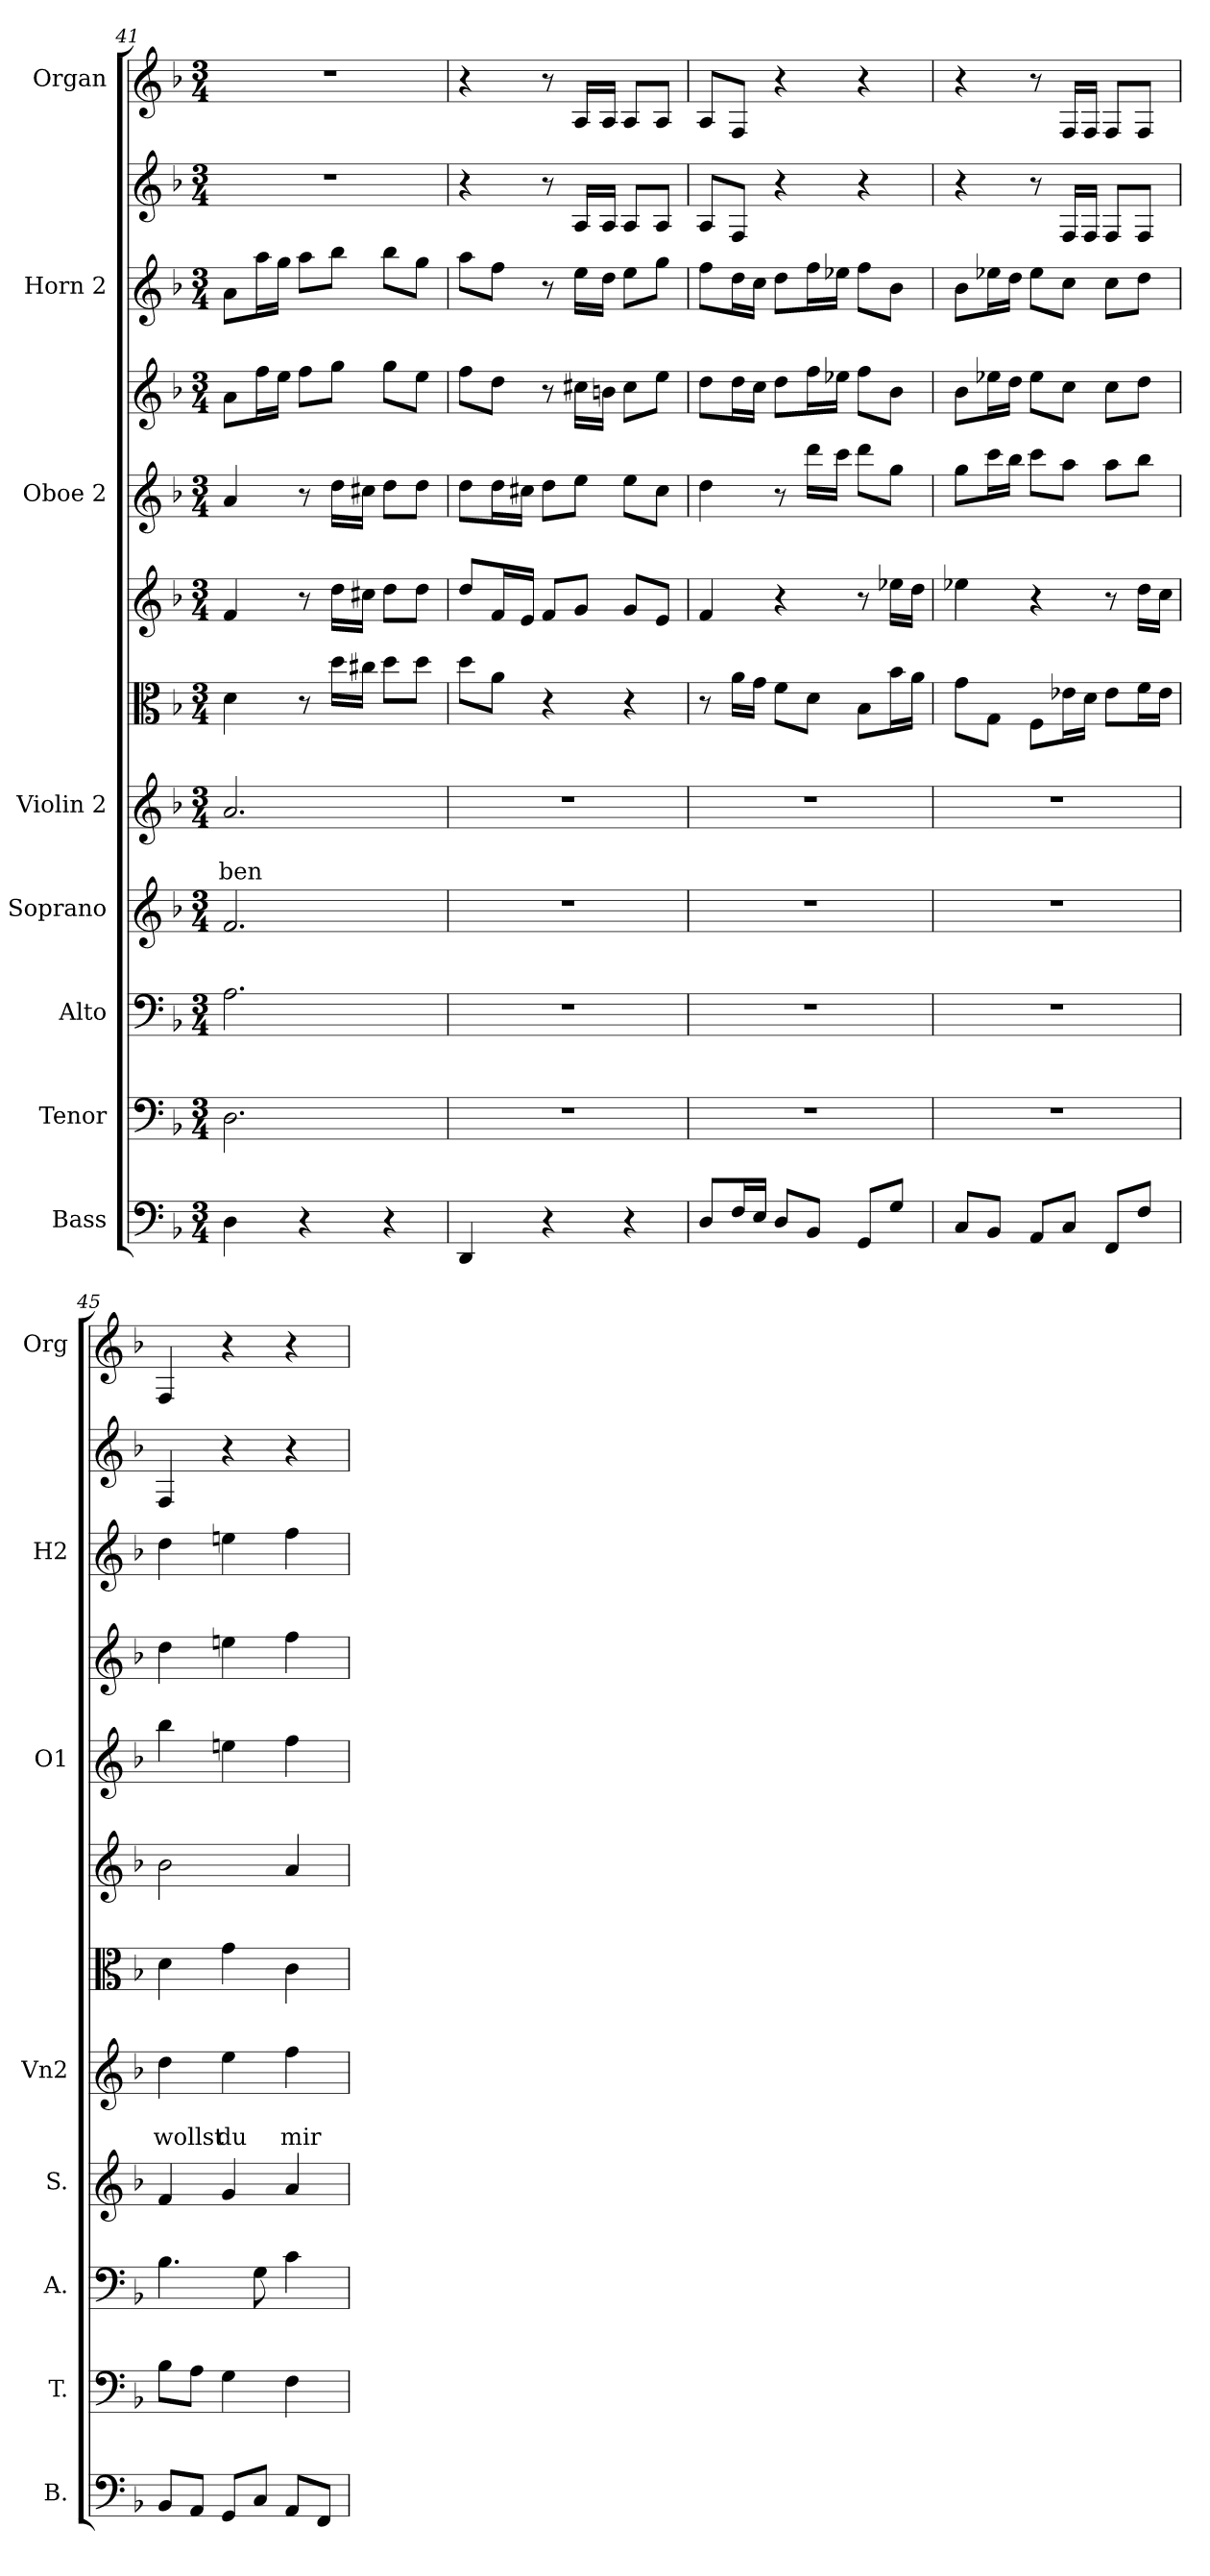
**kern	**kern	**kern	**kern	**kern	**text	**text	**kern	**kern	**kern	**kern	**kern	**kern	**kern
*part8	*part7	*part6	*part5	*part4	*part4	*part4	*part4	*part4	*part3	*part3	*part2	*part2	*part1
*staff12	*staff11	*staff10	*staff9	*staff8	*staff8	*staff8	*staff7	*staff6	*staff5	*staff4	*staff3	*staff2	*staff1
*I"Bass	*I"Tenor	*I"Alto	*I"Soprano	*I"Violin 2	*	*	*	*	*I"Oboe 2	*	*I"Horn 2	*	*I"Organ
*I'B.	*I'T.	*I'A.	*I'S.	*I'Vn2	*	*	*	*	*I'O1	*	*I'H2	*	*I'Org
*clefF4	*clefF4	*clefF4	*clefG2	*clefG2	*	*	*clefC3	*clefG2	*clefG2	*clefG2	*clefG2	*clefG2	*clefG2
*k[b-]	*k[b-]	*k[b-]	*k[b-]	*k[b-]	*	*	*k[b-]	*k[b-]	*k[b-]	*k[b-]	*k[b-]	*k[b-]	*k[b-]
*F:	*F:	*F:	*F:	*F:	*	*	*F:	*F:	*F:	*F:	*F:	*F:	*F:
*M3/4	*M3/4	*M3/4	*M3/4	*M3/4	*	*	*M3/4	*M3/4	*M3/4	*M3/4	*M3/4	*M3/4	*M3/4
=41	=41	=41	=41	=41	=41	=41	=41	=41	=41	=41	=41	=41	=41
4D\	2.D\	2.A\	2.f/	2.a/	.	-ben	4d\	4f/	4a/	8a\L	8a\L	2.r	2.r
.	.	.	.	.	.	.	.	.	.	16ff\L	16aa\L	.	.
.	.	.	.	.	.	.	.	.	.	16ee\JJ	16gg\JJ	.	.
4r	.	.	.	.	.	.	8r	8r	8r	8ff\L	8aa\L	.	.
.	.	.	.	.	.	.	16dd\LL	16dd\LL	16dd\LL	8gg\J	8bb-\J	.	.
.	.	.	.	.	.	.	16cc#X\JJ	16cc#X\JJ	16cc#X\JJ	.	.	.	.
4r	.	.	.	.	.	.	8dd\L	8dd\L	8dd\L	8gg\L	8bb-\L	.	.
.	.	.	.	.	.	.	8dd\J	8dd\J	8dd\J	8ee\J	8gg\J	.	.
!!LO:PB:g=z
=42	=42	=42	=42	=42	=42	=42	=42	=42	=42	=42	=42	=42	=42
4DD/	2.r	2.r	2.r	2.r	.	.	8dd\L	8dd/L	8dd\L	8ff\L	8aa\L	4r	4r
.	.	.	.	.	.	.	8a\J	16f/L	16dd\L	8dd\J	8ff\J	.	.
.	.	.	.	.	.	.	.	16e/JJ	16cc#X\JJ	.	.	.	.
4r	.	.	.	.	.	.	4r	8f/L	8dd\L	8r	8r	8r	8r
.	.	.	.	.	.	.	.	8g/J	8ee\J	16cc#X\LL	16ee\LL	16A/LL	16A/LL
.	.	.	.	.	.	.	.	.	.	16bn\JJ	16dd\JJ	16A/JJ	16A/JJ
4r	.	.	.	.	.	.	4r	8g/L	8ee\L	8cc#\L	8ee\L	8A/L	8A/L
.	.	.	.	.	.	.	.	8e/J	8cc#\J	8ee\J	8gg\J	8A/J	8A/J
=43	=43	=43	=43	=43	=43	=43	=43	=43	=43	=43	=43	=43	=43
8D/L	2.r	2.r	2.r	2.r	.	.	8r	4f/	4dd\	8dd\L	8ff\L	8A/L	8A/L
16F/L	.	.	.	.	.	.	16a\LL	.	.	16dd\L	16dd\L	8F/J	8F/J
16E/JJ	.	.	.	.	.	.	16g\JJ	.	.	16cc\JJ	16cc\JJ	.	.
8D/L	.	.	.	.	.	.	8f\L	4r	8r	8dd\L	8dd\L	4r	4r
8BB-/J	.	.	.	.	.	.	8d\J	.	16ddd\LL	16ff\L	16ff\L	.	.
.	.	.	.	.	.	.	.	.	16ccc\JJ	16ee-X\JJ	16ee-X\JJ	.	.
8GG/L	.	.	.	.	.	.	8B-\L	8r	8ddd\L	8ff\L	8ff\L	4r	4r
8G/J	.	.	.	.	.	.	16b-\L	16ee-X\LL	8gg\J	8b-\J	8b-\J	.	.
.	.	.	.	.	.	.	16a\JJ	16dd\JJ	.	.	.	.	.
=44	=44	=44	=44	=44	=44	=44	=44	=44	=44	=44	=44	=44	=44
8C/L	2.r	2.r	2.r	2.r	.	.	8g\L	4ee-X\	8gg\L	8b-\L	8b-\L	4r	4r
8BB-/J	.	.	.	.	.	.	8G\J	.	16ccc\L	16ee-X\L	16ee-X\L	.	.
.	.	.	.	.	.	.	.	.	16bb-\JJ	16dd\JJ	16dd\JJ	.	.
8AA/L	.	.	.	.	.	.	8F\L	4r	8ccc\L	8ee-\L	8ee-\L	8r	8r
8C/J	.	.	.	.	.	.	16e-X\L	.	8aa\J	8cc\J	8cc\J	16F/LL	16F/LL
.	.	.	.	.	.	.	16d\JJ	.	.	.	.	16F/JJ	16F/JJ
8FF/L	.	.	.	.	.	.	8e-\L	8r	8aa\L	8cc\L	8cc\L	8F/L	8F/L
8F/J	.	.	.	.	.	.	16f\L	16dd\LL	8bb-\J	8dd\J	8dd\J	8F/J	8F/J
.	.	.	.	.	.	.	16e-\JJ	16cc\JJ	.	.	.	.	.
!!LO:PB:g=z
=45	=45	=45	=45	=45	=45	=45	=45	=45	=45	=45	=45	=45	=45
8BB-/L	8B-\L	4.B-\	4f/	4dd\	.	wollst	4d\	2b-\	4bb-\	4dd\	4dd\	4F/	4F/
8AA/J	8A\J	.	.	.	.	.	.	.	.	.	.	.	.
8GG/L	4G\	.	4g/	4ee\	.	du	4g\	.	4een\	4een\	4een\	4r	4r
8C/J	.	8G\	.	.	.	.	.	.	.	.	.	.	.
8AA/L	4F\	4c\	4a/	4ff\	.	mir	4c\	4a/	4ff\	4ff\	4ff\	4r	4r
8FF/J	.	.	.	.	.	.	.	.	.	.	.	.	.
=	=	=	=	=	=	=	=	=	=	=	=	=	=
*-	*-	*-	*-	*-	*-	*-	*-	*-	*-	*-	*-	*-	*-
